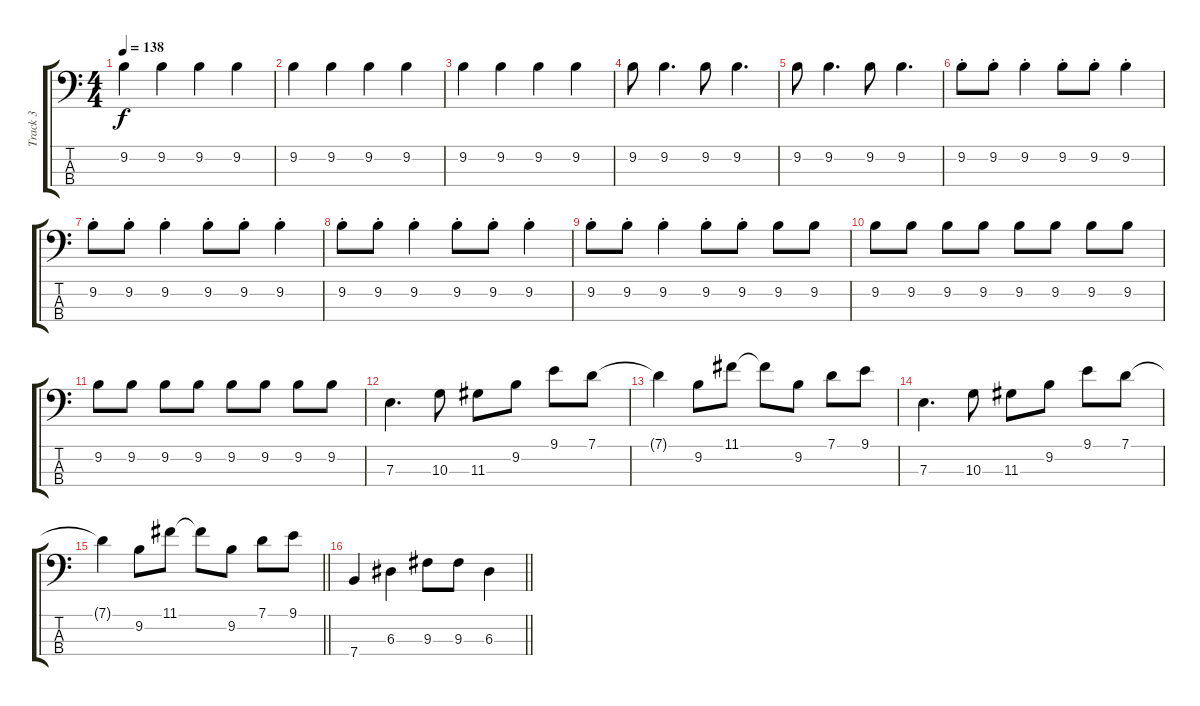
\track ("Track 3" "Track 3") {instrument electricbassfinger}
\staff {score tabs}
\tuning (G2 D2 A1 E1) {hide}
\ts (4 4)
\tempo 138
\clef f4
\ks c
9.2.4{dy f} 9.2.4 9.2.4 9.2.4 |
9.2.4 9.2.4 9.2.4 9.2.4 |
9.2.4 9.2.4 9.2.4 9.2.4 |
9.2.8 9.2.4{d} 9.2.8 9.2.4{d} |
9.2.8 9.2.4{d} 9.2.8 9.2.4{d} |
9.2{st}.8 9.2{st}.8 9.2{st}.4 9.2{st}.8 9.2{st}.8 9.2{st}.4 |
9.2{st}.8 9.2{st}.8 9.2{st}.4 9.2{st}.8 9.2{st}.8 9.2{st}.4 |
9.2{st}.8 9.2{st}.8 9.2{st}.4 9.2{st}.8 9.2{st}.8 9.2{st}.4 |
9.2{st}.8 9.2{st}.8 9.2{st}.4 9.2{st}.8 9.2{st}.8 9.2.8 9.2.8 |
9.2.8 9.2.8 9.2.8 9.2.8 9.2.8 9.2.8 9.2.8 9.2.8 |
9.2.8 9.2.8 9.2.8 9.2.8 9.2.8 9.2.8 9.2.8 9.2.8 |
7.3.4{d} 10.3.8 11.3.8 9.2.8 9.1.8 7.1.8 |
7.1{t}.4 9.2.8 11.1.8 11.1{t}.8 9.2.8 7.1.8 9.1.8 |
7.3.4{d} 10.3.8 11.3.8 9.2.8 9.1.8 7.1.8 |
\barLineRight lightlight
7.1{t}.4 9.2.8 11.1.8 11.1{t}.8 9.2.8 7.1.8 9.1.8 |
\barLineRight lightlight
7.4.4 6.3.4 9.3.8 9.3.8 6.3.4
